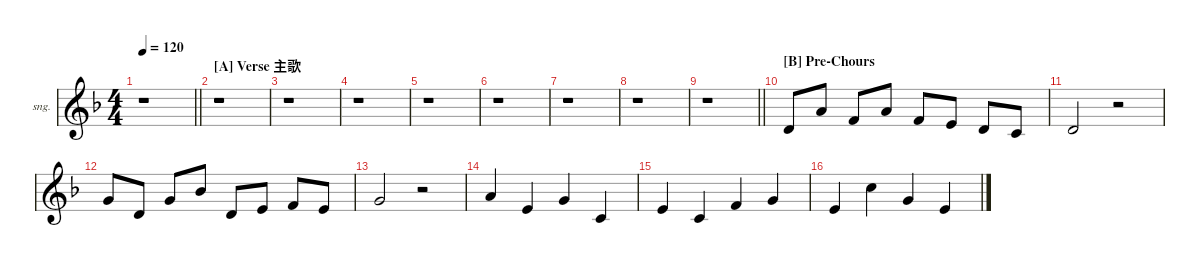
\defaultSystemsLayout 4
\hideDynamics
\bracketExtendMode nobrackets
\firstSystemTrackNameOrientation horizontal
\track ("Singer [Female]" "sng.") {instrument voiceoohs}
\staff {score}
\tuning (E5 B4 G4 D4 A3 E3 C3 Bb2 Ab2 Gb2)
\ts (4 4)
\tempo 120
\clef g2
\barLineRight lightlight
\ks dminor
r.1{dy p} |
\section ("A" "Verse 主歌")
r.1 |
r.1 |
r.1 |
r.1 |
r.1 |
r.1 |
r.1 |
\barLineRight lightlight
r.1 |
\section ("B" "Pre-Chours")
0.4{acc forcenatural}.8 2.3{acc forcenatural}.8 3.4{acc forcenatural}.8 2.3{acc forcenatural}.8 3.4{acc forcenatural}.8 2.4{acc forcenatural}.8 0.4{acc forcenatural}.8 3.5{acc forcenatural}.8 |
0.4{acc forcenatural}.2 r.2 |
0.3{acc forcenatural}.8 0.4{acc forcenatural}.8 0.3{acc forcenatural}.8 3.3{acc b}.8 0.4{acc forcenatural}.8 2.4{acc forcenatural}.8 3.4{acc forcenatural}.8 2.4{acc forcenatural}.8 |
0.3{acc forcenatural}.2 r.2 |
2.3{acc forcenatural}.4 2.4{acc forcenatural}.4 0.3{acc forcenatural}.4 3.5{acc forcenatural}.4 |
2.4{acc forcenatural}.4 3.5{acc forcenatural}.4 3.4{acc forcenatural}.4 0.3{acc forcenatural}.4 |
2.4{acc forcenatural}.4 1.2{acc forcenatural}.4 0.3{acc forcenatural}.4 2.4{acc forcenatural}.4
